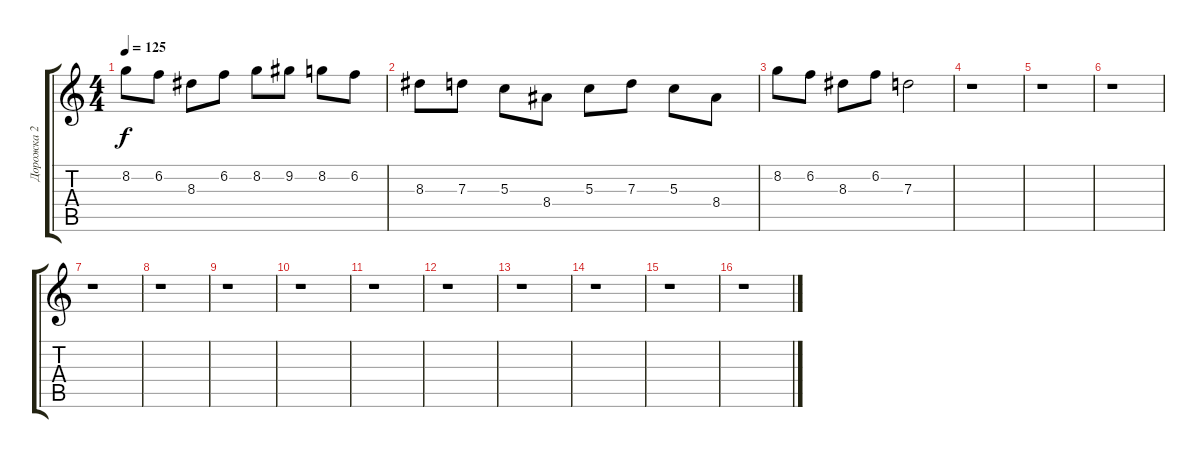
\track ("Дорожка 2" "Дорожка 2") {instrument acousticguitarsteel}
\staff {score tabs}
\tuning (E4 B3 G3 D3 A2 E2) {hide}
\ts (4 4)
\tempo 125
\clef g2
\ks c
8.2.8{dy f} 6.2.8 8.3.8 6.2.8 8.2.8 9.2.8 8.2.8 6.2.8 |
8.3.8 7.3.8 5.3.8 8.4.8 5.3.8 7.3.8 5.3.8 8.4.8 |
8.2.8 6.2.8 8.3.8 6.2.8 7.3.2 |
r.1 |
r.1 |
r.1 |
r.1 |
r.1 |
r.1 |
r.1 |
r.1 |
r.1 |
r.1 |
r.1 |
r.1 |
r.1
